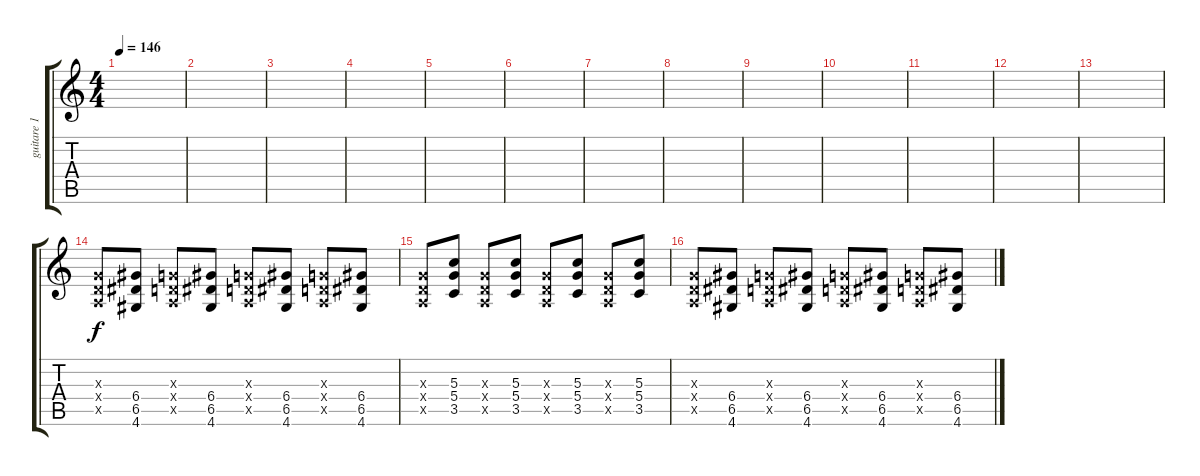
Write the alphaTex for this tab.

\track ("guitare 1" "guitare 1") {instrument electricguitarmuted}
\staff {score tabs}
\tuning (E4 B3 G3 D3 A2 E2) {hide}
\ts (4 4)
\tempo 146
\clef g2
\ks c
|
|
|
|
|
|
|
|
|
|
|
|
|
(0.3{x} 0.4{x} 0.5{x}).8{volume 11} (6.4 6.5 4.6).8 (0.3{x} 0.4{x} 0.5{x}).8 (6.4 6.5 4.6).8 (0.3{x} 0.4{x} 0.5{x}).8 (6.4 6.5 4.6).8 (0.3{x} 0.4{x} 0.5{x}).8 (6.4 6.5 4.6).8 |
(0.3{x} 0.4{x} 0.5{x}).8 (5.3 5.4 3.5).8 (0.3{x} 0.4{x} 0.5{x}).8 (5.3 5.4 3.5).8 (0.3{x} 0.4{x} 0.5{x}).8 (5.3 5.4 3.5).8 (0.3{x} 0.4{x} 0.5{x}).8 (5.3 5.4 3.5).8 |
(0.3{x} 0.4{x} 0.5{x}).8 (6.4 6.5 4.6).8 (0.3{x} 0.4{x} 0.5{x}).8 (6.4 6.5 4.6).8 (0.3{x} 0.4{x} 0.5{x}).8 (6.4 6.5 4.6).8 (0.3{x} 0.4{x} 0.5{x}).8 (6.4 6.5 4.6).8
